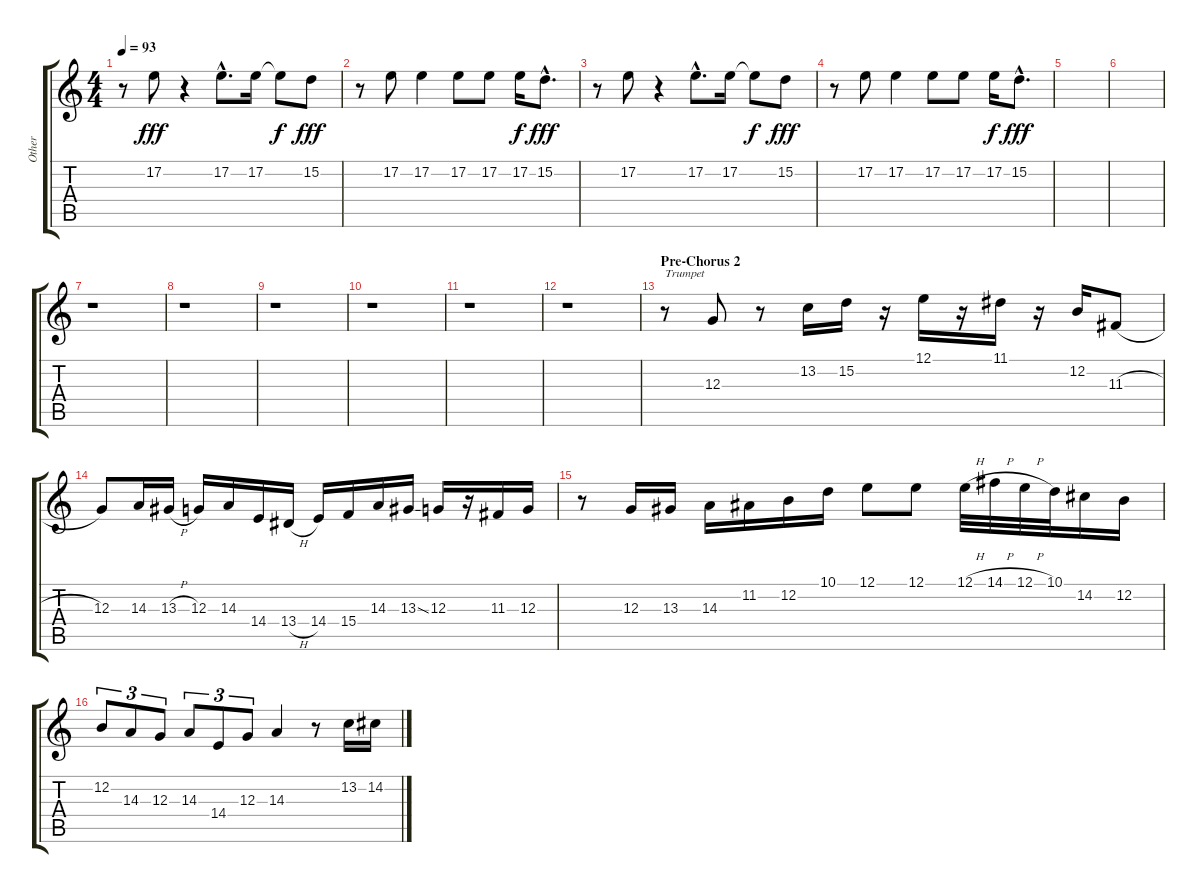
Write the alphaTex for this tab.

\track ("Other" "Other") {instrument trumpet}
\staff {score tabs}
\tuning (E4 B3 G3 D3 A2 E2) {hide}
\ts (4 4)
\tempo 93
\clef g2
\ks c
r.8{dy fff instrument glockenspiel} 17.2.8 r.4 17.2{hac}.8{d} 17.2.16 17.2{t}.8{dy f} 15.2.8{dy fff} |
r.8{instrument glockenspiel} 17.2.8 17.2.4 17.2.8 17.2.8 17.2.16{dy f} 15.2{hac}.8{d dy fff} |
r.8{instrument glockenspiel} 17.2.8 r.4 17.2{hac}.8{d} 17.2.16 17.2{t}.8{dy f} 15.2.8{dy fff} |
r.8{instrument glockenspiel} 17.2.8 17.2.4 17.2.8 17.2.8 17.2.16{dy f} 15.2{hac}.8{d dy fff} |
|
|
r.1 |
r.1 |
r.1 |
r.1 |
r.1 |
r.1 |
\section ("" "Pre-Chorus 2")
r.8{txt "Trumpet" instrument trumpet} 12.3.8 r.8 13.2.16 15.2.16 r.16 12.1.16 r.16 11.1.16 r.16 12.2.16 11.3{h}.8 |
12.3.8 14.3.16 13.3{h}.16 12.3.16 14.3.16 14.4.16 13.4{h}.16 14.4.16 15.4.16 14.3.16 13.3{ss}.16 12.3.16 r.16 11.3.16 12.3.16 |
r.8 12.3.16 13.3.16 14.3.16 11.2.16 12.2.16 10.1.16 12.1.8 12.1.8 12.1{h}.32 14.1{h}.32 12.1{h}.32 10.1.32 14.2.16 12.2.16 |
12.2.8{tu (3 2)} 14.3.8{tu (3 2)} 12.3.8{tu (3 2)} 14.3.8{tu (3 2)} 14.4.8{tu (3 2)} 12.3.8{tu (3 2)} 14.3.4 r.8 13.2.16 14.2{h}.16
